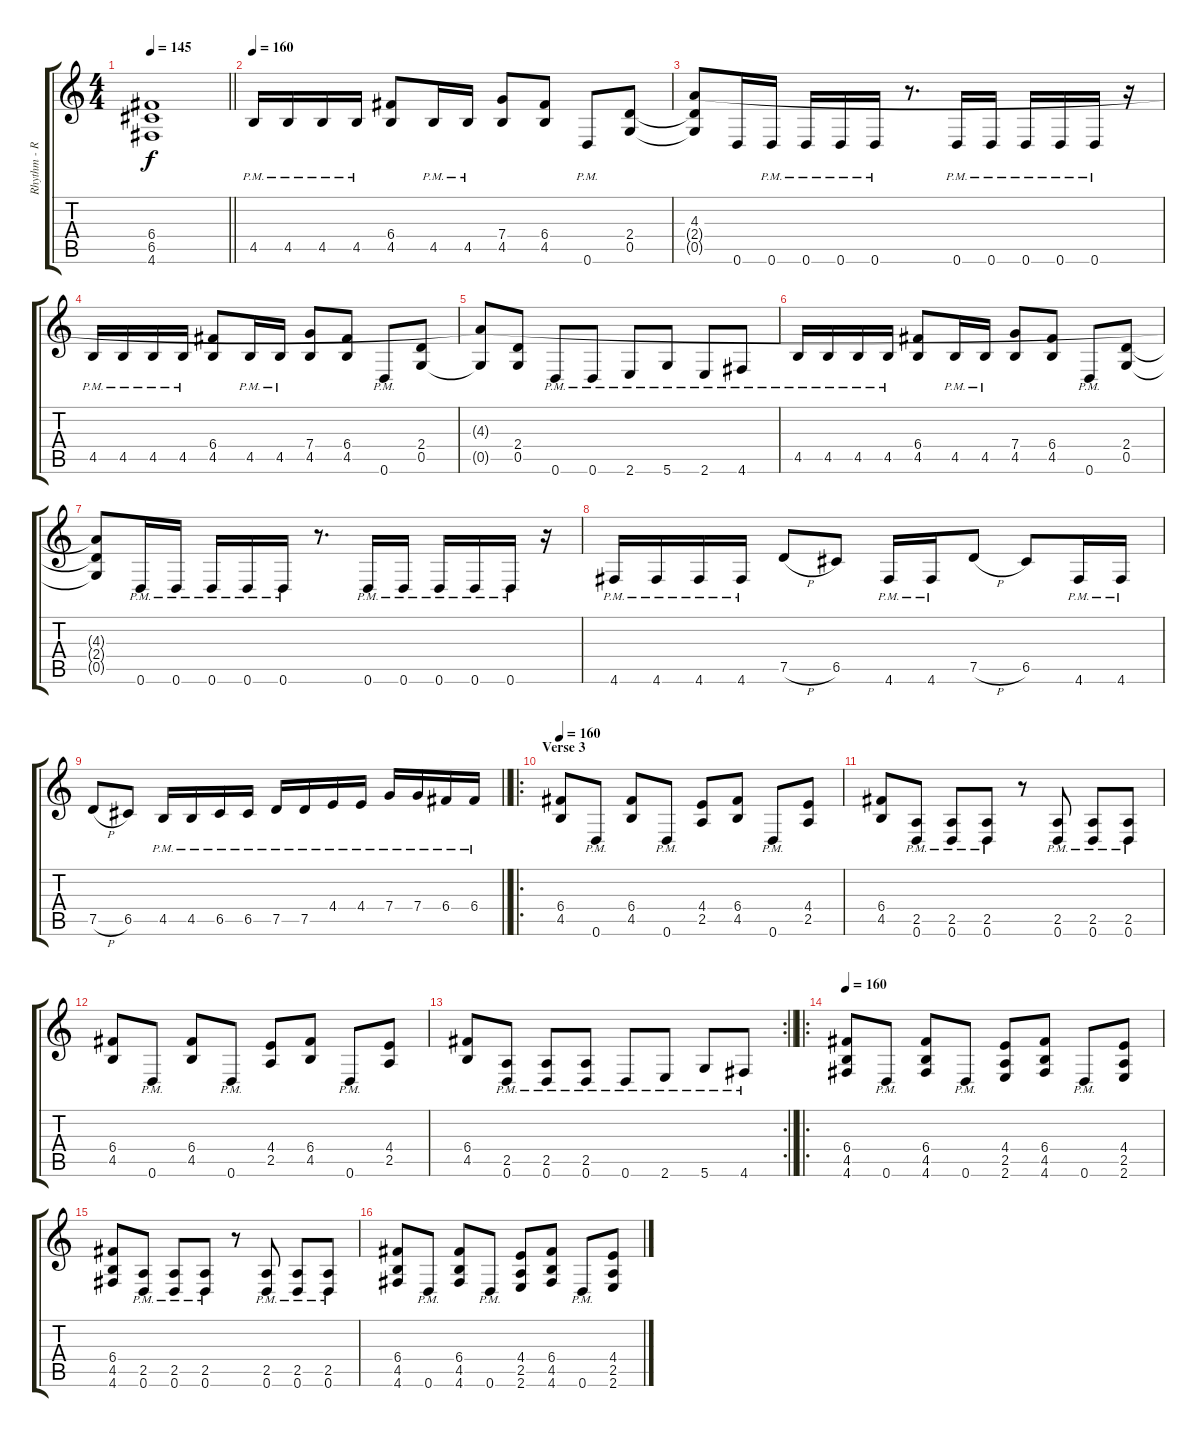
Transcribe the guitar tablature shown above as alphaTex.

\track ("Rhythm - Right" "Rhythm - R") {instrument distortionguitar}
\staff {score tabs}
\tuning (D4 A3 F3 C3 G2 D2) {hide}
\ts (4 4)
\tempo 145
\clef g2
\barLineRight lightlight
\ks c
(6.4 6.5 4.6).1{dy f} |
\section ("" "")
\tempo 160
4.5{pm}.16 4.5{pm}.16 4.5{pm}.16 4.5{pm}.16 (6.4 4.5).8 4.5{pm}.16 4.5{pm}.16 (7.4 4.5).8 (6.4 4.5).8 0.6{pm}.8 (2.4 0.5).8 |
(4.3 2.4{t} 0.5{t}).8 0.6.16 0.6{pm}.16 0.6{pm}.16 0.6{pm}.16 0.6{pm}.16 r.8{d} 0.6{pm}.16 0.6{pm}.16 0.6{pm}.16 0.6{pm}.16 0.6{pm}.16 r.16 |
4.5{pm}.16 4.5{pm}.16 4.5{pm}.16 4.5{pm}.16 (6.4 4.5).8 4.5{pm}.16 4.5{pm}.16 (7.4 4.5).8 (6.4 4.5).8 0.6{pm}.8 (2.4 0.5).8 |
(4.3{t} 0.5{t}).8 (2.4 0.5).8 0.6{pm}.8 0.6{pm}.8 2.6{pm}.8 5.6{pm}.8 2.6{pm}.8 4.6{pm}.8 |
4.5{pm}.16 4.5{pm}.16 4.5{pm}.16 4.5{pm}.16 (6.4 4.5).8 4.5{pm}.16 4.5{pm}.16 (7.4 4.5).8 (6.4 4.5).8 0.6{pm}.8 (2.4 0.5).8 |
(4.3{t} 2.4{t} 0.5{t}).8 0.6{pm}.16 0.6{pm}.16 0.6{pm}.16 0.6{pm}.16 0.6{pm}.16 r.8{d} 0.6{pm}.16 0.6{pm}.16 0.6{pm}.16 0.6{pm}.16 0.6{pm}.16 r.16 |
4.6{pm}.16 4.6{pm}.16 4.6{pm}.16 4.6{pm}.16 7.5{h}.8 6.5.8 4.6{pm}.16 4.6{pm}.16 7.5{h}.8 6.5.8 4.6{pm}.16 4.6{pm}.16 |
\barLineRight lightlight
7.5{h}.8 6.5.8 4.5{pm}.16 4.5{pm}.16 6.5{pm}.16 6.5{pm}.16 7.5{pm}.16 7.5{pm}.16 4.4{pm}.16 4.4{pm}.16 7.4{pm}.16 7.4{pm}.16 6.4{pm}.16 6.4{pm}.16 |
\ro
\section ("" "Verse 3")
\tempo 160
(6.4 4.5).8 0.6{pm}.8 (6.4 4.5).8 0.6{pm}.8 (4.4 2.5).8 (6.4 4.5).8 0.6{pm}.8 (4.4 2.5).8 |
(6.4 4.5).8 (2.5{pm} 0.6{pm}).8 (2.5{pm} 0.6{pm}).8 (2.5{pm} 0.6{pm}).8 r.8 (2.5{pm} 0.6{pm}).8 (2.5{pm} 0.6{pm}).8 (2.5{pm} 0.6{pm}).8 |
(6.4 4.5).8 0.6{pm}.8 (6.4 4.5).8 0.6{pm}.8 (4.4 2.5).8 (6.4 4.5).8 0.6{pm}.8 (4.4 2.5).8 |
\rc 2
\barLineRight lightlight
(6.4 4.5).8 (2.5{pm} 0.6{pm}).8 (2.5{pm} 0.6{pm}).8 (2.5{pm} 0.6{pm}).8 0.6{pm}.8 2.6{pm}.8 5.6{pm}.8 4.6{pm}.8 |
\ro
\section ("" "")
\tempo 160
(6.4 4.5 4.6).8 0.6{pm}.8 (6.4 4.5 4.6).8 0.6{pm}.8 (4.4 2.5 2.6).8 (6.4 4.5 4.6).8 0.6{pm}.8 (4.4 2.5 2.6).8 |
(6.4 4.5 4.6).8 (2.5{pm} 0.6{pm}).8 (2.5{pm} 0.6{pm}).8 (2.5{pm} 0.6{pm}).8 r.8 (2.5{pm} 0.6{pm}).8 (2.5{pm} 0.6{pm}).8 (2.5{pm} 0.6{pm}).8 |
(6.4 4.5 4.6).8 0.6{pm}.8 (6.4 4.5 4.6).8 0.6{pm}.8 (4.4 2.5 2.6).8 (6.4 4.5 4.6).8 0.6{pm}.8 (4.4 2.5 2.6).8
